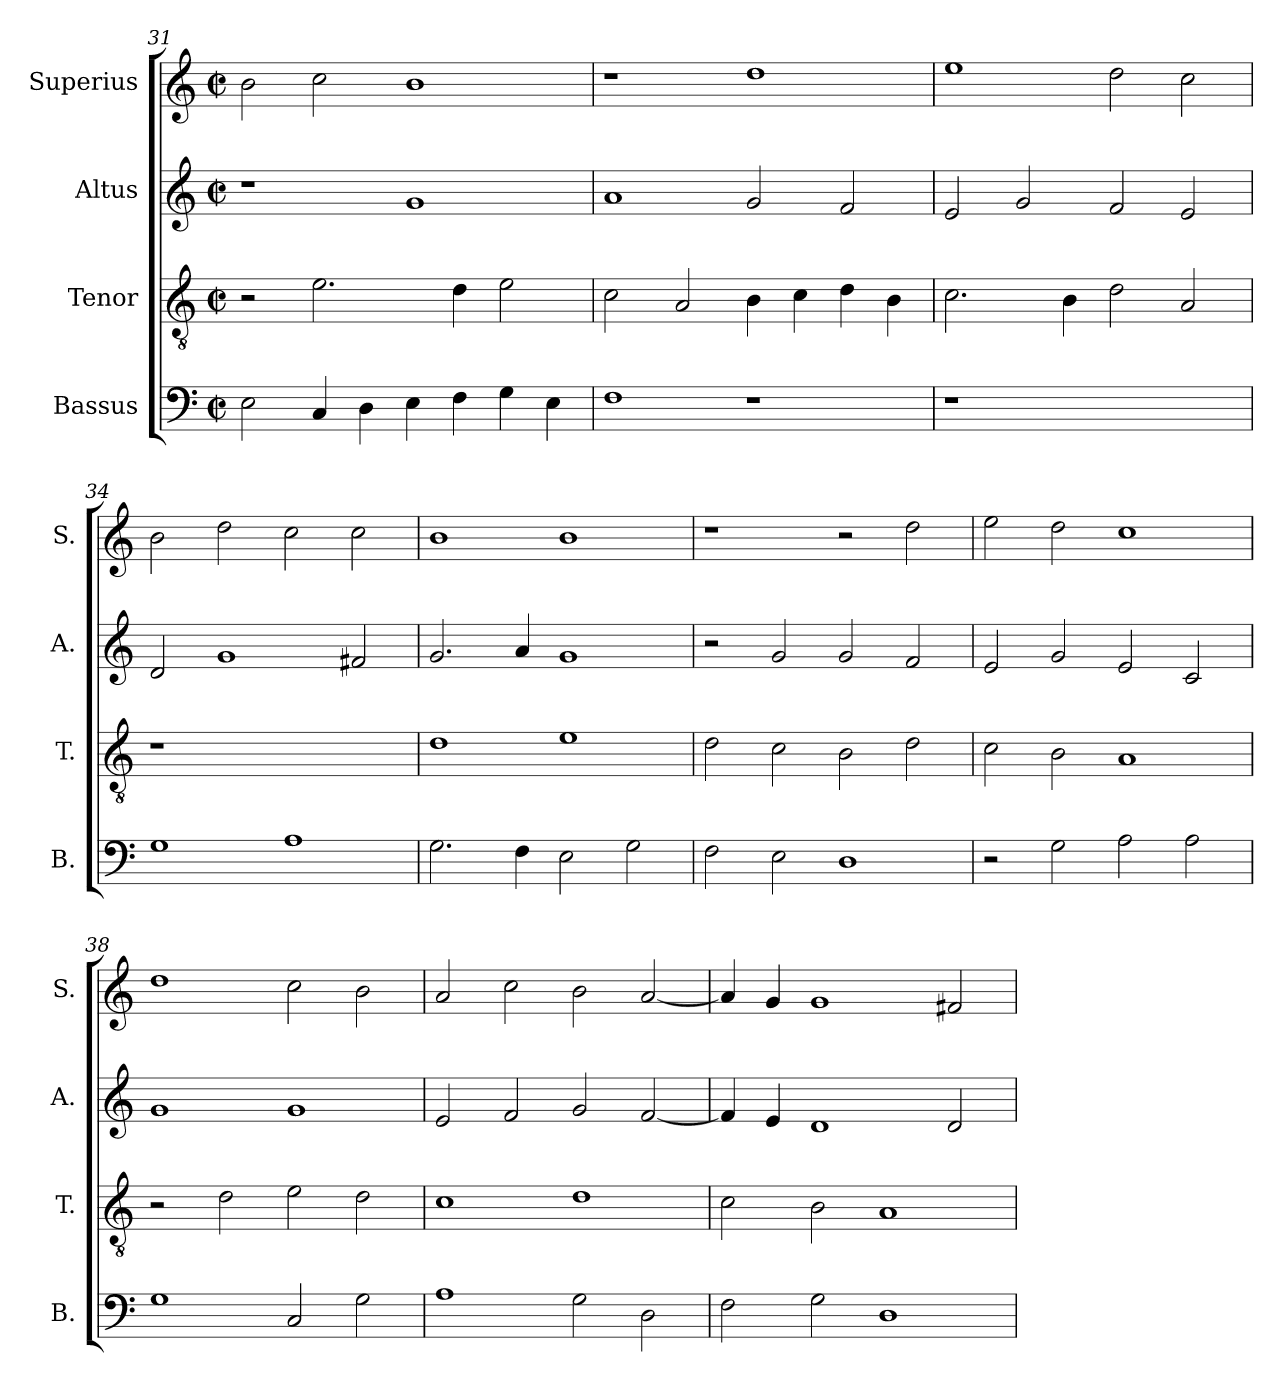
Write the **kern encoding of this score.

**kern	**kern	**kern	**kern
*part4	*part3	*part2	*part1
*staff4	*staff3	*staff2	*staff1
*I"Bassus	*I"Tenor	*I"Altus	*I"Superius
*I'B.	*I'T.	*I'A.	*I'S.
*clefF4	*clefGv2	*clefG2	*clefG2
*	*ITrd7c12	*	*
*k[]	*k[]	*k[]	*k[]
*C:	*C:	*C:	*C:
*M2/2	*M2/2	*M2/2	*M2/2
*met(c|)	*met(c|)	*met(c|)	*met(c|)
=31	=31	=31	=31
2Ei\	2r	1r	2bi\
4Ci/	2.Ei\	.	2cci\
4Di\	.	.	.
4Ei\	.	1gi	1bi
4Fi\	4Di\	.	.
4Gi\	2Ei\	.	.
4Ei\	.	.	.
=32	=32	=32	=32
1Fi	2Ci\	1ai	1r
.	2AAi/	.	.
1r	4BBi\	2gi/	1ddi
.	4Ci\	.	.
.	4Di\	2fi/	.
.	4BBi\	.	.
=33	=33	=33	=33
!LO:N:vis=1	!	!	!
1r	2.Ci\	2ei/	1eei
.	.	2gi/	.
.	4BBi\	.	.
1ryy	2Di\	2fi/	2ddi\
.	2AAi/	2ei/	2cci\
!!LO:LB:g=z
=34	=34	=34	=34
!	!LO:N:vis=1	!	!
1Gi	1r	2di/	2bi\
.	.	1gi	2ddi\
1Ai	1ryy	.	2cci\
.	.	2f#Xi/	2cci\
=35	=35	=35	=35
2.Gi\	1Di	2.gi/	1bi
4Fi\	.	4ai/	.
2Ei\	1Ei	1gi	1bi
2Gi\	.	.	.
=36	=36	=36	=36
2Fi\	2Di\	2r	1r
2Ei\	2Ci\	2gi/	.
1Di	2BBi\	2gi/	2r
.	2Di\	2fi/	2ddi\
=37	=37	=37	=37
2r	2Ci\	2ei/	2eei\
2Gi\	2BBi\	2gi/	2ddi\
2Ai\	1AAi	2ei/	1cci
2Ai\	.	2ci/	.
=38	=38	=38	=38
1Gi	2r	1gi	1ddi
.	2Di\	.	.
2Ci/	2Ei\	1gi	2cci\
2Gi\	2Di\	.	2bi\
!!LO:LB:g=z
=39	=39	=39	=39
1Ai	1Ci	2ei/	2ai/
.	.	2fi/	2cci\
2Gi\	1Di	2gi/	2bi\
2Di\	.	[<2fi/	[<2ai/
=40	=40	=40	=40
2Fi\	2Ci\	4fi/]	4ai/]
.	.	4ei/	4gi/
2Gi\	2BBi\	1di	1gi
1Di	1AAi	.	.
.	.	2di/	2f#Xi/
=	=	=	=
*-	*-	*-	*-
